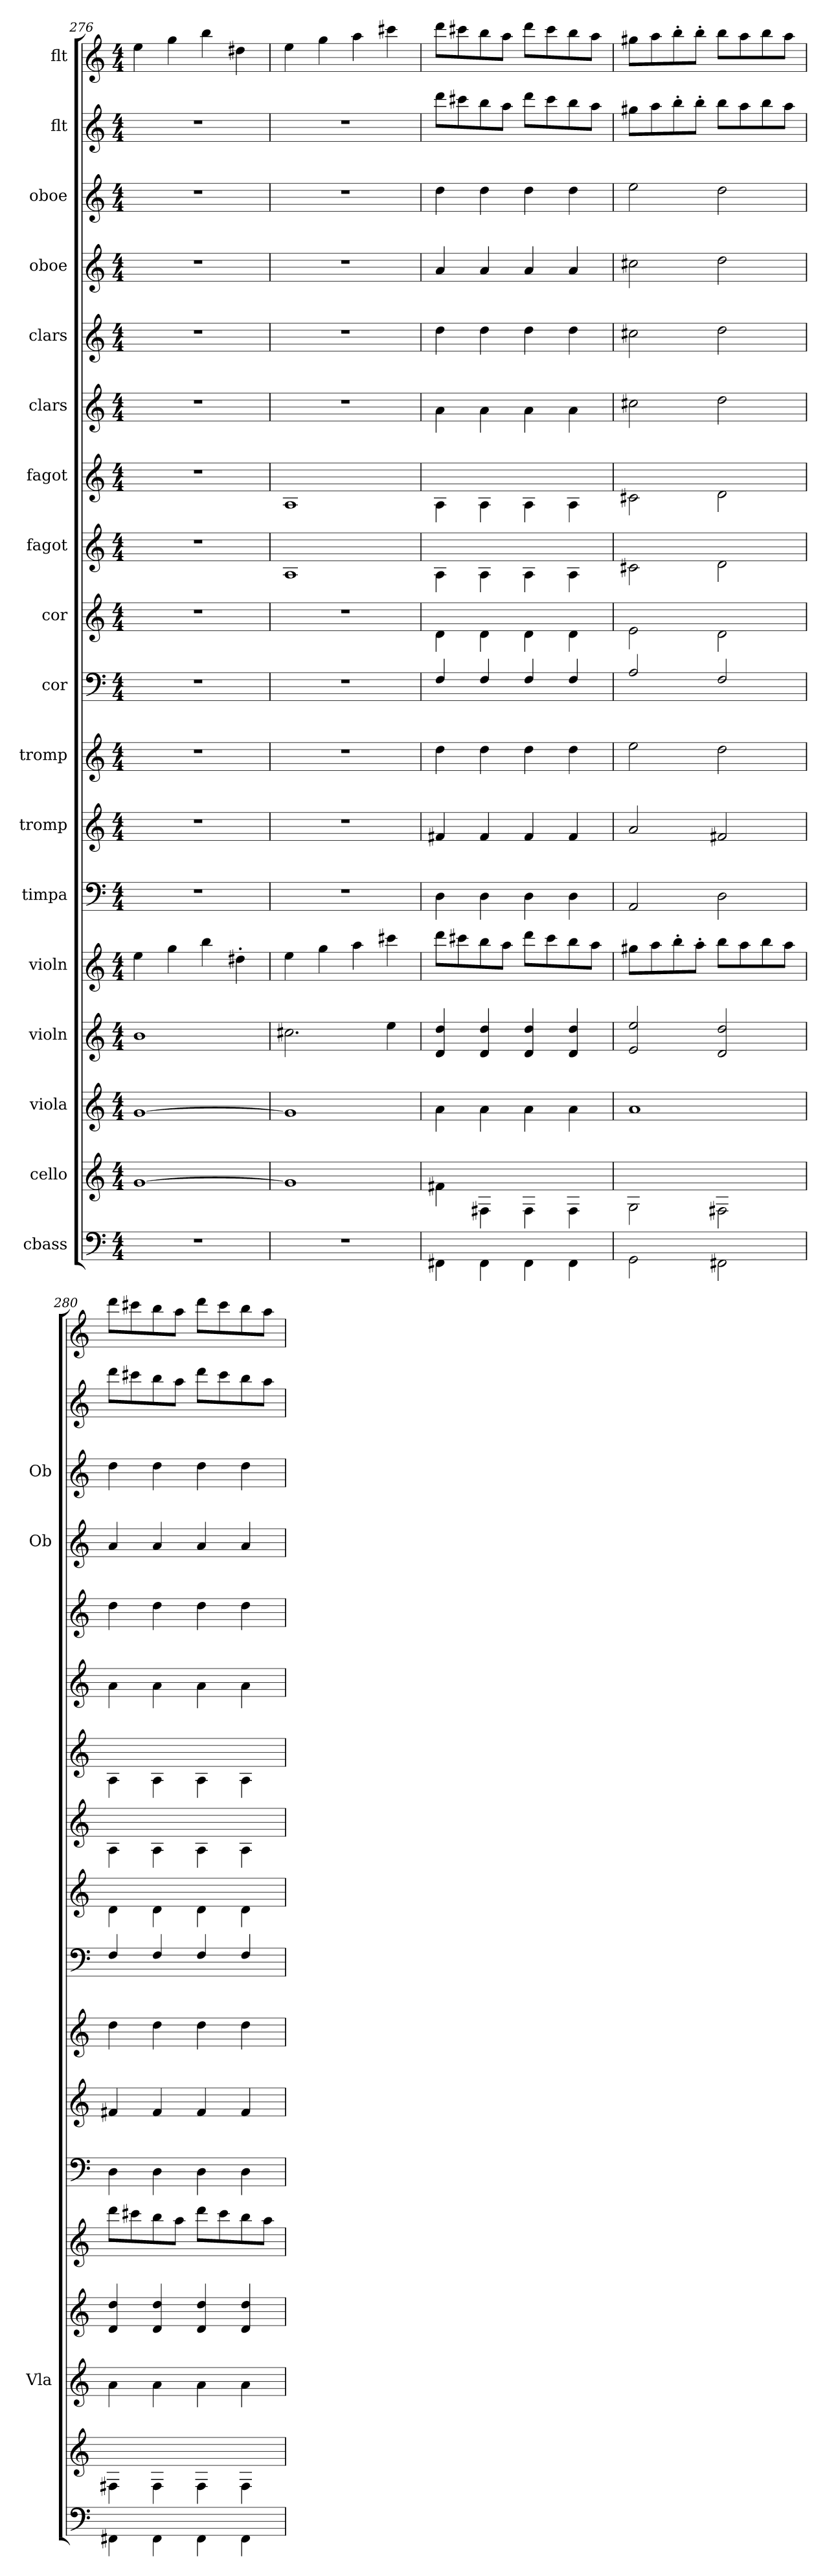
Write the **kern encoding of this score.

**kern	**kern	**kern	**kern	**kern	**kern	**kern	**kern	**kern	**kern	**kern	**kern	**kern	**kern	**kern	**kern	**kern	**kern
*part18	*part17	*part16	*part15	*part14	*part13	*part12	*part11	*part10	*part9	*part8	*part7	*part6	*part5	*part4	*part3	*part2	*part1
*staff18	*staff17	*staff16	*staff15	*staff14	*staff13	*staff12	*staff11	*staff10	*staff9	*staff8	*staff7	*staff6	*staff5	*staff4	*staff3	*staff2	*staff1
*I"cbass	*I"cello	*I"viola	*I"violn	*I"violn	*I"timpa	*I"tromp	*I"tromp	*I"cor	*I"cor	*I"fagot	*I"fagot	*I"clars	*I"clars	*I"oboe	*I"oboe	*I"flt	*I"flt
*	*	*I'Vla	*	*	*	*	*	*	*	*	*	*	*	*I'Ob	*I'Ob	*	*
*	*	*	*	*	*	*	*	*ITrd4c7	*ITrd4c7	*	*	*	*	*	*	*	*
*M4/4	*M4/4	*M4/4	*M4/4	*M4/4	*M4/4	*M4/4	*M4/4	*M4/4	*M4/4	*M4/4	*M4/4	*M4/4	*M4/4	*M4/4	*M4/4	*M4/4	*M4/4
=276	=276	=276	=276	=276	=276	=276	=276	=276	=276	=276	=276	=276	=276	=276	=276	=276	=276
1r	[1g\	[1g\	1b\	4ee\	1r	1r	1r	1r	1r	1r	1r	1r	1r	1r	1r	1r	4ee\
.	.	.	.	4gg\	.	.	.	.	.	.	.	.	.	.	.	.	4gg\
.	.	.	.	4bb\	.	.	.	.	.	.	.	.	.	.	.	.	4bb\
.	.	.	.	4dd#'>\	.	.	.	.	.	.	.	.	.	.	.	.	4dd#\
=277	=277	=277	=277	=277	=277	=277	=277	=277	=277	=277	=277	=277	=277	=277	=277	=277	=277
1r	1g\]	1g\]	2.cc#\	4ee\	1r	1r	1r	1r	1r	1A\	1A\	1r	1r	1r	1r	1r	4ee\
.	.	.	.	4gg\	.	.	.	.	.	.	.	.	.	.	.	.	4gg\
.	.	.	.	4aa\	.	.	.	.	.	.	.	.	.	.	.	.	4aa\
.	.	.	4ee\	4ccc#\	.	.	.	.	.	.	.	.	.	.	.	.	4ccc#\
=278	=278	=278	=278	=278	=278	=278	=278	=278	=278	=278	=278	=278	=278	=278	=278	=278	=278
4FF#\	4f#\	4a\	4dd/ 4d/	8ddd\L	4D\	4f#/	4dd\	4BB/	4G\	4A\	4A\	4a\	4dd\	4a/	4dd\	8ddd\L	8ddd\L
.	.	.	.	8ccc#\	.	.	.	.	.	.	.	.	.	.	.	8ccc#\	8ccc#\
4FF#\	4F#\	4a\	4dd/ 4d/	8bb\	4D\	4f#/	4dd\	4BB/	4G\	4A\	4A\	4a\	4dd\	4a/	4dd\	8bb\	8bb\
.	.	.	.	8aa\J	.	.	.	.	.	.	.	.	.	.	.	8aa\J	8aa\J
4FF#\	4F#\	4a\	4dd/ 4d/	8ddd\L	4D\	4f#/	4dd\	4BB/	4G\	4A\	4A\	4a\	4dd\	4a/	4dd\	8ddd\L	8ddd\L
.	.	.	.	8ccc#\	.	.	.	.	.	.	.	.	.	.	.	8ccc#\	8ccc#\
4FF#\	4F#\	4a\	4dd/ 4d/	8bb\	4D\	4f#/	4dd\	4BB/	4G\	4A\	4A\	4a\	4dd\	4a/	4dd\	8bb\	8bb\
.	.	.	.	8aa\J	.	.	.	.	.	.	.	.	.	.	.	8aa\J	8aa\J
=279	=279	=279	=279	=279	=279	=279	=279	=279	=279	=279	=279	=279	=279	=279	=279	=279	=279
2GG\	2G\	1a\	2ee/ 2e/	8gg#\L	2AA/	2a/	2ee\	2D/	2A\	2c#\	2c#\	2cc#\	2cc#\	2cc#\	2ee\	8gg#\L	8gg#\L
.	.	.	.	8aa\	.	.	.	.	.	.	.	.	.	.	.	8aa\	8aa\
.	.	.	.	8bb'>\	.	.	.	.	.	.	.	.	.	.	.	8bb'>\	8bb'>\
.	.	.	.	8aa'>\J	.	.	.	.	.	.	.	.	.	.	.	8bb'>\J	8bb'>\J
2FF#\	2F#\	.	2dd/ 2d/	8bb\L	2D\	2f#/	2dd\	2BB/	2G\	2d\	2d\	2dd\	2dd\	2dd\	2dd\	8bb\L	8bb\L
.	.	.	.	8aa\	.	.	.	.	.	.	.	.	.	.	.	8aa\	8aa\
.	.	.	.	8bb\	.	.	.	.	.	.	.	.	.	.	.	8bb\	8bb\
.	.	.	.	8aa\J	.	.	.	.	.	.	.	.	.	.	.	8aa\J	8aa\J
=280	=280	=280	=280	=280	=280	=280	=280	=280	=280	=280	=280	=280	=280	=280	=280	=280	=280
4FF#\	4F#\	4a\	4dd/ 4d/	8ddd\L	4D\	4f#/	4dd\	4BB/	4G\	4A\	4A\	4a\	4dd\	4a/	4dd\	8ddd\L	8ddd\L
.	.	.	.	8ccc#\	.	.	.	.	.	.	.	.	.	.	.	8ccc#\	8ccc#\
4FF#\	4F#\	4a\	4dd/ 4d/	8bb\	4D\	4f#/	4dd\	4BB/	4G\	4A\	4A\	4a\	4dd\	4a/	4dd\	8bb\	8bb\
.	.	.	.	8aa\J	.	.	.	.	.	.	.	.	.	.	.	8aa\J	8aa\J
4FF#\	4F#\	4a\	4dd/ 4d/	8ddd\L	4D\	4f#/	4dd\	4BB/	4G\	4A\	4A\	4a\	4dd\	4a/	4dd\	8ddd\L	8ddd\L
.	.	.	.	8ccc#\	.	.	.	.	.	.	.	.	.	.	.	8ccc#\	8ccc#\
4FF#\	4F#\	4a\	4dd/ 4d/	8bb\	4D\	4f#/	4dd\	4BB/	4G\	4A\	4A\	4a\	4dd\	4a/	4dd\	8bb\	8bb\
.	.	.	.	8aa\J	.	.	.	.	.	.	.	.	.	.	.	8aa\J	8aa\J
=	=	=	=	=	=	=	=	=	=	=	=	=	=	=	=	=	=
*-	*-	*-	*-	*-	*-	*-	*-	*-	*-	*-	*-	*-	*-	*-	*-	*-	*-
